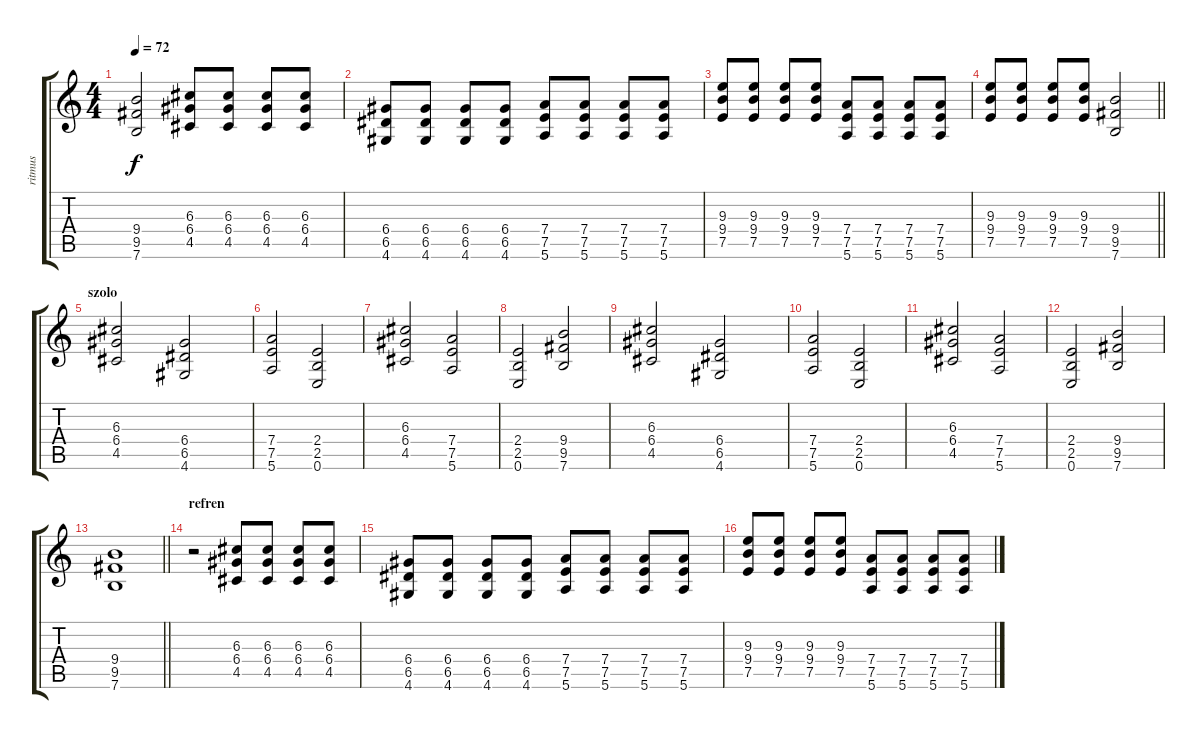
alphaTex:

\track ("ritmus" "ritmus") {instrument acousticguitarsteel}
\staff {score tabs}
\tuning (E4 B3 G3 D3 A2 E2) {hide}
\ts (4 4)
\tempo 72
\clef g2
\ks c
(9.4 9.5 7.6).2{dy f} (6.3 6.4 4.5).8{instrument distortionguitar} (6.3 6.4 4.5).8 (6.3 6.4 4.5).8 (6.3 6.4 4.5).8 |
(6.4 6.5 4.6).8 (6.4 6.5 4.6).8 (6.4 6.5 4.6).8 (6.4 6.5 4.6).8 (7.4 7.5 5.6).8 (7.4 7.5 5.6).8 (7.4 7.5 5.6).8 (7.4 7.5 5.6).8 |
(9.3 9.4 7.5).8 (9.3 9.4 7.5).8 (9.3 9.4 7.5).8 (9.3 9.4 7.5).8 (7.4 7.5 5.6).8 (7.4 7.5 5.6).8 (7.4 7.5 5.6).8 (7.4 7.5 5.6).8 |
\barLineRight lightlight
(9.3 9.4 7.5).8 (9.3 9.4 7.5).8 (9.3 9.4 7.5).8 (9.3 9.4 7.5).8 (9.4 9.5 7.6).2 |
\section ("" "szolo")
(6.3 6.4 4.5).2 (6.4 6.5 4.6).2 |
(7.4 7.5 5.6).2 (2.4 2.5 0.6).2 |
(6.3 6.4 4.5).2 (7.4 7.5 5.6).2 |
(2.4 2.5 0.6).2 (9.4 9.5 7.6).2 |
(6.3 6.4 4.5).2 (6.4 6.5 4.6).2 |
(7.4 7.5 5.6).2 (2.4 2.5 0.6).2 |
(6.3 6.4 4.5).2 (7.4 7.5 5.6).2 |
(2.4 2.5 0.6).2 (9.4 9.5 7.6).2 |
\barLineRight lightlight
(9.4 9.5 7.6).1 |
\section ("" "refren")
r.2 (6.3 6.4 4.5).8{instrument distortionguitar} (6.3 6.4 4.5).8 (6.3 6.4 4.5).8 (6.3 6.4 4.5).8 |
(6.4 6.5 4.6).8 (6.4 6.5 4.6).8 (6.4 6.5 4.6).8 (6.4 6.5 4.6).8 (7.4 7.5 5.6).8 (7.4 7.5 5.6).8 (7.4 7.5 5.6).8 (7.4 7.5 5.6).8 |
(9.3 9.4 7.5).8 (9.3 9.4 7.5).8 (9.3 9.4 7.5).8 (9.3 9.4 7.5).8 (7.4 7.5 5.6).8 (7.4 7.5 5.6).8 (7.4 7.5 5.6).8 (7.4 7.5 5.6).8
